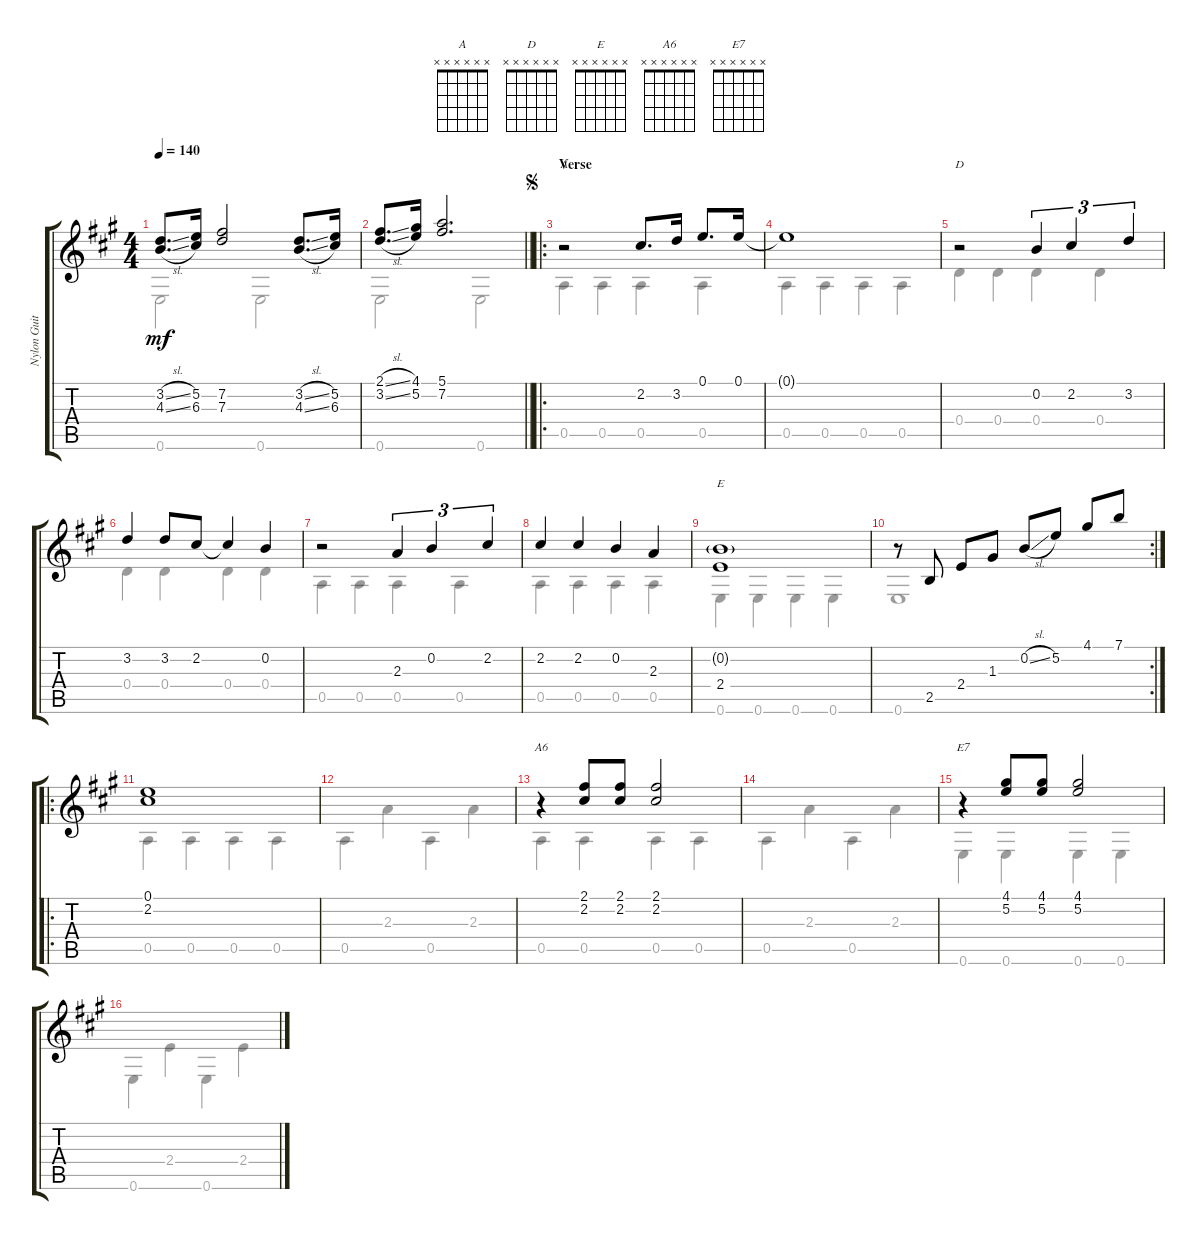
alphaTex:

\track ("Nylon Guitar" "Nylon Guit") {instrument acousticguitarnylon}
\staff {score tabs}
\tuning (E4 B3 G3 D3 A2 E2) {hide}
\chord ("A" x x x x x x)
\chord ("D" x x x x x x)
\chord ("E" x x x x x x)
\chord ("A6" x x x x x x)
\chord ("E7" x x x x x x)
\voice
\ts (4 4)
\tempo 140
\clef g2
\ks a
(3.2{sl} 4.3{sl}).8{d dy mf instrument acousticguitarnylon} (5.2 6.3).16 (7.2 7.3).2 (3.2{sl} 4.3{sl}).8{d} (5.2 6.3).16 |
\barLineRight lightlight
(2.1{sl} 3.2{sl}).8{d} (4.1 5.2).16 (5.1 7.2).2{d} |
\ro
\section ("" "Verse")
\jump segno
r.2{ch "A"} 2.2.8{d} 3.2.16 0.1.8{d} 0.1.16 |
0.1{t}.1 |
r.2{ch "D"} 0.2.4{tu (3 2)} 2.2.4{tu (3 2)} 3.2.4{tu (3 2)} |
3.2.4 3.2.8 2.2.8 2.2{t}.4 0.2.4 |
r.2 2.3.4{tu (3 2)} 0.2.4{tu (3 2)} 2.2.4{tu (3 2)} |
2.2.4 2.2.4 0.2.4 2.3.4 |
(0.2{g} 2.4).1{ch "E"} |
\rc 2
r.8 2.5.8 2.4.8 1.3.8 0.2{sl}.8 5.2.8 4.1.8 7.1.8 |
\ro
(0.1 2.2).1 |
|
r.4{ch "A6"} (2.1 2.2).8 (2.1 2.2).8 (2.1 2.2).2 |
|
r.4{ch "E7"} (4.1 5.2).8 (4.1 5.2).8 (4.1 5.2).2 |
\voice
\clef g2
\ottava regular
\simile none
\ks a
0.6.2{dy mf} 0.6.2 |
\barLineRight lightlight
0.6.2 0.6.2 |
0.5.4 0.5.4 0.5.4 0.5.4 |
0.5.4 0.5.4 0.5.4 0.5.4 |
0.4.4 0.4.4 0.4.4 0.4.4 |
0.4.4 0.4.4 0.4.4 0.4.4 |
0.5.4 0.5.4 0.5.4 0.5.4 |
0.5.4 0.5.4 0.5.4 0.5.4 |
0.6.4 0.6.4 0.6.4 0.6.4 |
0.6.1 |
0.5.4 0.5.4 0.5.4 0.5.4 |
0.5.4 2.3.4 0.5.4 2.3.4 |
0.5.4 0.5.4 0.5.4 0.5.4 |
0.5.4 2.3.4 0.5.4 2.3.4 |
0.6.4 0.6.4 0.6.4 0.6.4 |
0.6.4 2.4.4 0.6.4 2.4.4
